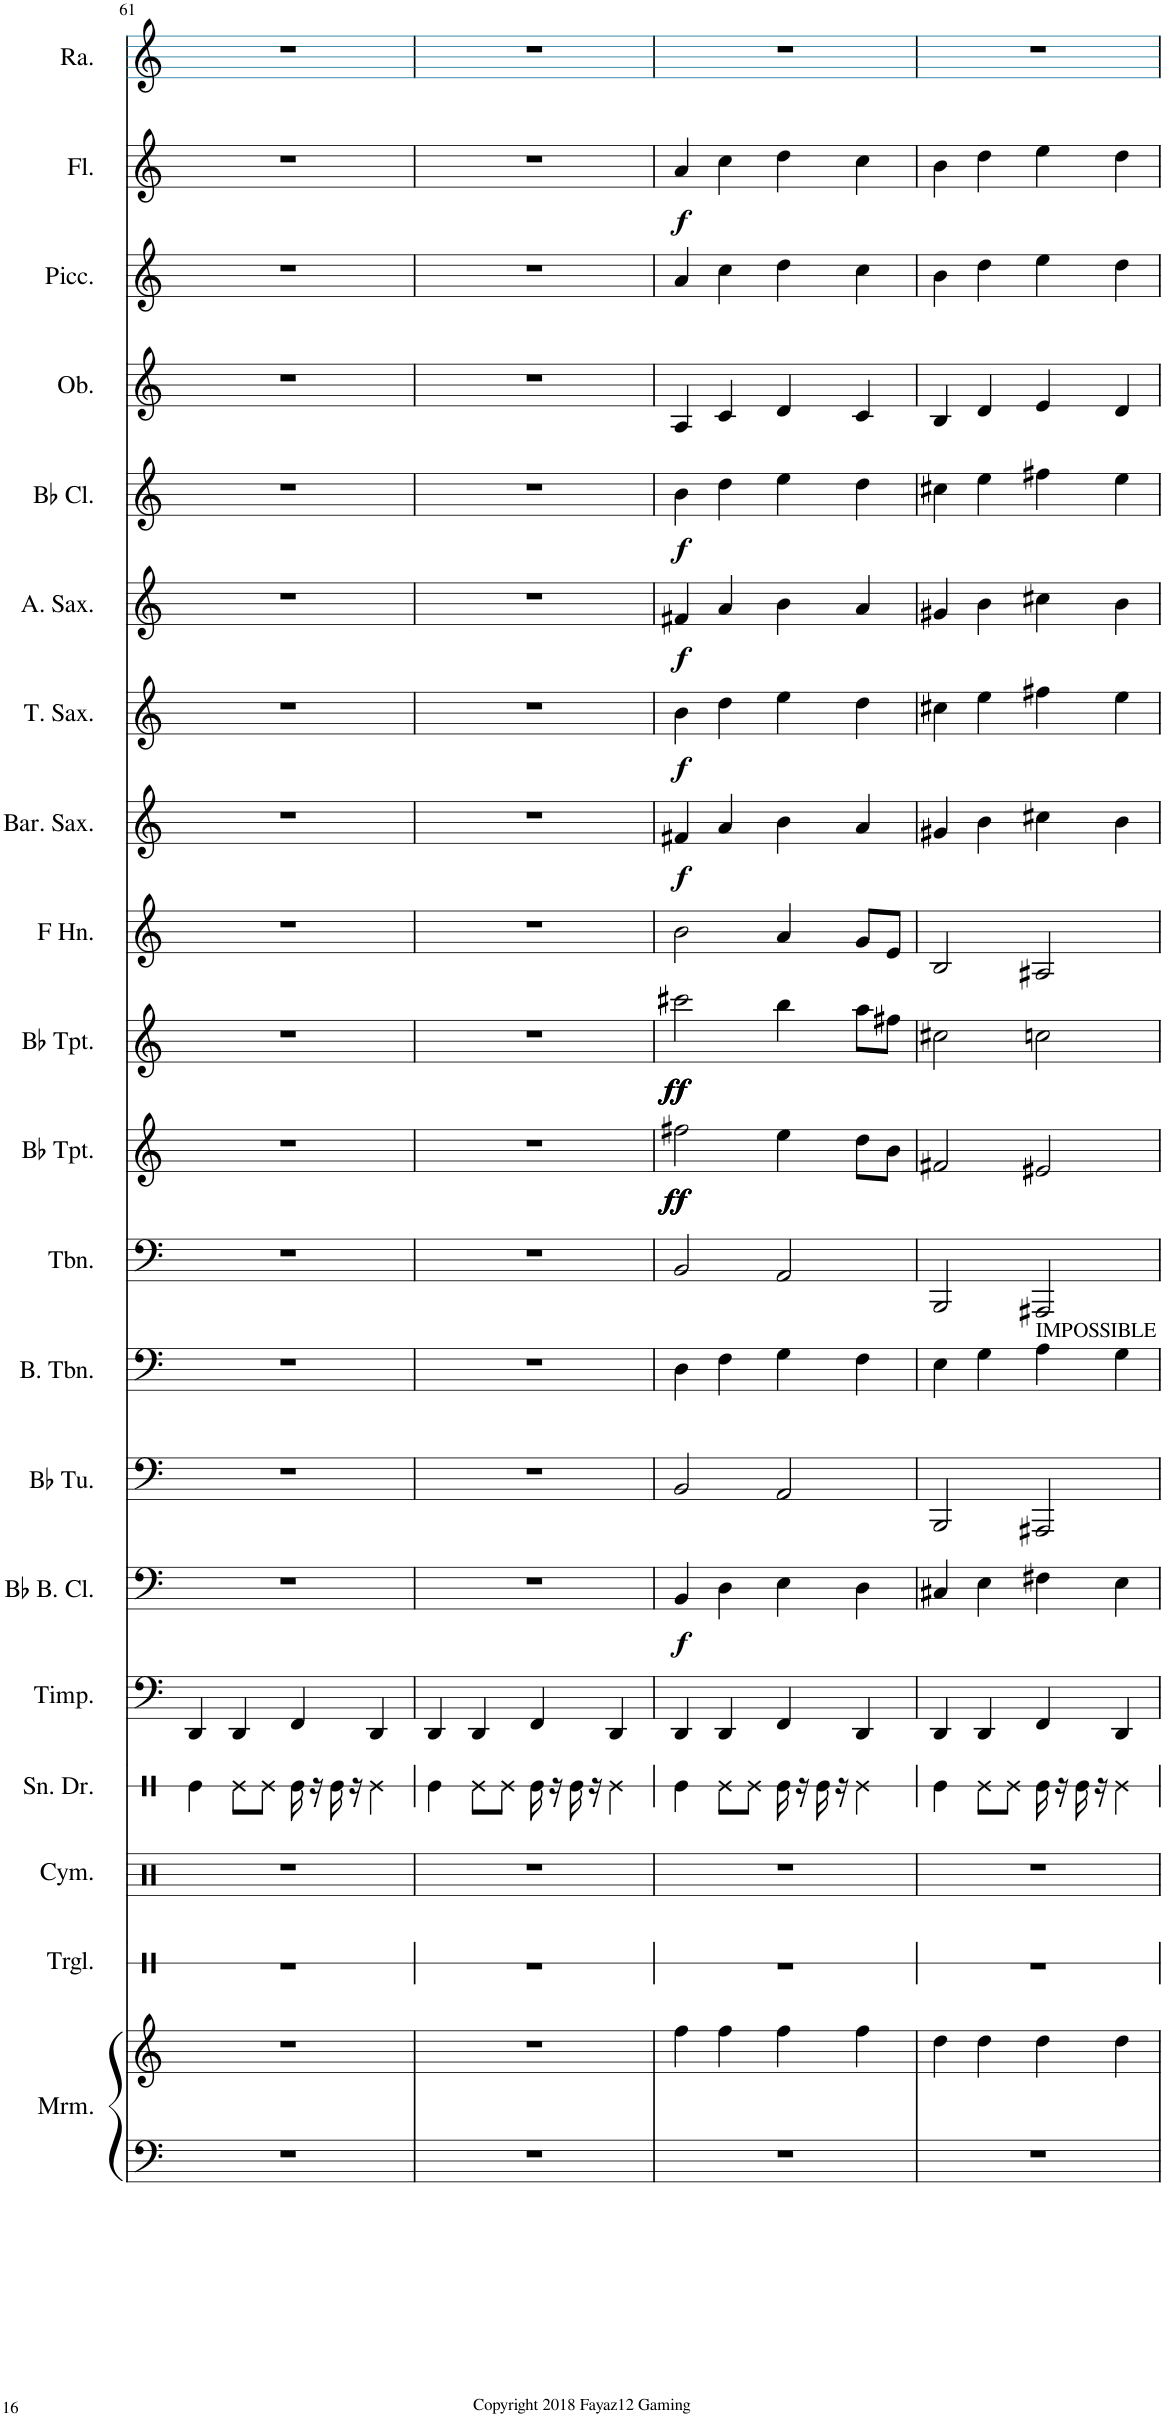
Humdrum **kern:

**kern	**kern	**kern	**kern	**kern	**kern	**kern	**dynam	**kern	**kern	**kern	**dynam	**kern	**dynam	**kern	**kern	**kern	**dynam	**kern	**dynam	**kern	**dynam	**kern	**dynam	**kern	**kern	**kern	**dynam	**kern
*part20	*part20	*part19	*part18	*part17	*part16	*part15	*part15	*part14	*part13	*part12	*part12	*part11	*part11	*part10	*part9	*part8	*part8	*part7	*part7	*part6	*part6	*part5	*part5	*part4	*part3	*part2	*part2	*part1
*staff21	*staff20	*staff19	*staff18	*staff17	*staff16	*staff15	*staff15	*staff14	*staff13	*staff12	*staff12	*staff11	*staff11	*staff10	*staff9	*staff8	*staff8	*staff7	*staff7	*staff6	*staff6	*staff5	*staff5	*staff4	*staff3	*staff2	*staff2	*staff1
*I"Marimba	*	*I"Triangle	*I"Cymbals	*I"Snare Drum	*I"Timpani	*I"Bb Bass Clarinet (Bass Clef)	*	*I"Bb Tuba	*I"Bass Trombone	*I"Trombone	*	*I"Bb Trumpet	*	*I"Bb Trumpet	*I"Horn in F	*I"Baritone Saxophone	*	*I"Tenor Saxophone	*	*I"Alto Saxophone	*	*I"Bb Clarinet	*	*I"Oboe	*I"Piccolo	*I"Flute	*	*I"Rosalina
*I'Mrm.	*	*I'Trgl.	*I'Cym.	*I'Sn. Dr.	*I'Timp.	*I'Bb B. Cl.	*	*I'Bb Tu.	*I'B. Tbn.	*I'Tbn.	*	*I'Bb Tpt.	*	*I'Bb Tpt.	*	*I'Bar. Sax.	*	*I'T. Sax.	*	*I'A. Sax.	*	*I'Bb Cl.	*	*I'Ob.	*I'Picc.	*I'Fl.	*	*I'Ra.
!!LO:PB:g=z
*clefF4	*clefG2	*clefX	*clefX	*clefX	*clefF4	*clefF4	*	*clefF4	*clefF4	*clefF4	*	*clefG2	*	*clefG2	*clefG2	*clefG2	*	*clefG2	*	*clefG2	*	*clefG2	*	*clefG2	*clefG2	*clefG2	*	*clefG2
*	*	*	*	*	*	*Trd1c2	*	*	*	*	*	*Trd1c2	*	*Trd1c2	*Trd4c7	*Trd12c21	*	*Trd8c14	*	*Trd5c9	*	*Trd1c2	*	*	*Trd-7c-12	*	*	*
*k[]	*k[]	*k[]	*k[]	*k[]	*k[]	*k[]	*	*k[]	*k[]	*k[]	*	*k[]	*	*k[]	*k[]	*k[]	*	*k[]	*	*k[]	*	*k[]	*	*k[]	*k[]	*k[]	*	*k[]
*M4/4	*M4/4	*M4/4	*M4/4	*M4/4	*M4/4	*M4/4	*	*M4/4	*M4/4	*M4/4	*	*M4/4	*	*M4/4	*M4/4	*M4/4	*	*M4/4	*	*M4/4	*	*M4/4	*	*M4/4	*M4/4	*M4/4	*	*M4/4
=61	=61	=61	=61	=61	=61	=61	=61	=61	=61	=61	=61	=61	=61	=61	=61	=61	=61	=61	=61	=61	=61	=61	=61	=61	=61	=61	=61	=61
1r	1r	1r	1r	4Re\	4DD/	1r	.	1r	1r	1r	.	1r	.	1r	1r	1r	.	1r	.	1r	.	1r	.	1r	1r	1r	.	1r
.	.	.	.	8Re\L	4DD/	.	.	.	.	.	.	.	.	.	.	.	.	.	.	.	.	.	.	.	.	.	.	.
.	.	.	.	8Re\J	.	.	.	.	.	.	.	.	.	.	.	.	.	.	.	.	.	.	.	.	.	.	.	.
.	.	.	.	16Re\	4FF/	.	.	.	.	.	.	.	.	.	.	.	.	.	.	.	.	.	.	.	.	.	.	.
.	.	.	.	16r	.	.	.	.	.	.	.	.	.	.	.	.	.	.	.	.	.	.	.	.	.	.	.	.
.	.	.	.	16Re\	.	.	.	.	.	.	.	.	.	.	.	.	.	.	.	.	.	.	.	.	.	.	.	.
.	.	.	.	16r	.	.	.	.	.	.	.	.	.	.	.	.	.	.	.	.	.	.	.	.	.	.	.	.
.	.	.	.	4Re\	4DD/	.	.	.	.	.	.	.	.	.	.	.	.	.	.	.	.	.	.	.	.	.	.	.
=62	=62	=62	=62	=62	=62	=62	=62	=62	=62	=62	=62	=62	=62	=62	=62	=62	=62	=62	=62	=62	=62	=62	=62	=62	=62	=62	=62	=62
1r	1r	1r	1r	4Re\	4DD/	1r	.	1r	1r	1r	.	1r	.	1r	1r	1r	.	1r	.	1r	.	1r	.	1r	1r	1r	.	1r
.	.	.	.	8Re\L	4DD/	.	.	.	.	.	.	.	.	.	.	.	.	.	.	.	.	.	.	.	.	.	.	.
.	.	.	.	8Re\J	.	.	.	.	.	.	.	.	.	.	.	.	.	.	.	.	.	.	.	.	.	.	.	.
.	.	.	.	16Re\	4FF/	.	.	.	.	.	.	.	.	.	.	.	.	.	.	.	.	.	.	.	.	.	.	.
.	.	.	.	16r	.	.	.	.	.	.	.	.	.	.	.	.	.	.	.	.	.	.	.	.	.	.	.	.
.	.	.	.	16Re\	.	.	.	.	.	.	.	.	.	.	.	.	.	.	.	.	.	.	.	.	.	.	.	.
.	.	.	.	16r	.	.	.	.	.	.	.	.	.	.	.	.	.	.	.	.	.	.	.	.	.	.	.	.
.	.	.	.	4Re\	4DD/	.	.	.	.	.	.	.	.	.	.	.	.	.	.	.	.	.	.	.	.	.	.	.
=63	=63	=63	=63	=63	=63	=63	=63	=63	=63	=63	=63	=63	=63	=63	=63	=63	=63	=63	=63	=63	=63	=63	=63	=63	=63	=63	=63	=63
!	!	!	!	!	!	!	!LO:DY:b	!	!	!	!LO:DY:a	!	!	!	!	!	!	!	!	!	!	!	!	!	!	!	!	!
!	!	!	!	!	!	!	!	!	!	!	!LO:DY:n=1:a	!	!	!	!	!	!	!	!	!	!	!	!	!	!	!	!	!
!	!	!	!	!	!	!	!	!	!	!	!LO:DY:n=2:a	!	!LO:DY:a	!	!	!	!	!	!	!	!	!	!	!	!	!	!	!
!	!	!	!	!	!	!	!	!	!	!	!	!	!LO:DY:n=1:a	!	!	!	!	!	!	!	!	!	!	!	!	!	!	!
!	!	!	!	!	!	!	!	!	!	!	!	!	!LO:DY:n=2:a	!	!	!	!LO:DY:b	!	!LO:DY:b	!	!LO:DY:b	!	!LO:DY:b	!	!	!	!LO:DY:b	!
1r	4ff\	1r	1r	4Re\	4DD/	4BB/	f	2BB/	4D\	2BB/	ff ff ff	2ff#X\	ff ff ff	2ccc#X\	2b\	4f#X/	f	4b\	f	4f#X/	f	4b\	f	4A/	4a/	4a/	f	1r
.	4ff\	.	.	8Re\L	4DD/	4D\	.	.	4F\	.	.	.	.	.	.	4a/	.	4dd\	.	4a/	.	4dd\	.	4c/	4cc\	4cc\	.	.
.	.	.	.	8Re\J	.	.	.	.	.	.	.	.	.	.	.	.	.	.	.	.	.	.	.	.	.	.	.	.
.	4ff\	.	.	16Re\	4FF/	4E\	.	2AA/	4G\	2AA/	.	4ee\	.	4bb\	4a/	4b\	.	4ee\	.	4b\	.	4ee\	.	4d/	4dd\	4dd\	.	.
.	.	.	.	16r	.	.	.	.	.	.	.	.	.	.	.	.	.	.	.	.	.	.	.	.	.	.	.	.
.	.	.	.	16Re\	.	.	.	.	.	.	.	.	.	.	.	.	.	.	.	.	.	.	.	.	.	.	.	.
.	.	.	.	16r	.	.	.	.	.	.	.	.	.	.	.	.	.	.	.	.	.	.	.	.	.	.	.	.
.	4ff\	.	.	4Re\	4DD/	4D\	.	.	4F\	.	.	8dd\L	.	8aa\L	8g/L	4a/	.	4dd\	.	4a/	.	4dd\	.	4c/	4cc\	4cc\	.	.
.	.	.	.	.	.	.	.	.	.	.	.	8b\J	.	8ff#X\J	8e/J	.	.	.	.	.	.	.	.	.	.	.	.	.
=64	=64	=64	=64	=64	=64	=64	=64	=64	=64	=64	=64	=64	=64	=64	=64	=64	=64	=64	=64	=64	=64	=64	=64	=64	=64	=64	=64	=64
1r	4dd\	1r	1r	4Re\	4DD/	4C#X/	.	2BBB/	4E\	2BBB/	.	2f#X/	.	2cc#X\	2B/	4g#X/	.	4cc#X\	.	4g#X/	.	4cc#X\	.	4B/	4b\	4b\	.	1r
.	4dd\	.	.	8Re\L	4DD/	4E\	.	.	4G\	.	.	.	.	.	.	4b\	.	4ee\	.	4b\	.	4ee\	.	4d/	4dd\	4dd\	.	.
.	.	.	.	8Re\J	.	.	.	.	.	.	.	.	.	.	.	.	.	.	.	.	.	.	.	.	.	.	.	.
!	!	!	!	!	!	!	!	!	!	!LO:TX:b:t=IMPOSSIBLE	!	!	!	!	!	!	!	!	!	!	!	!	!	!	!	!	!	!
.	4dd\	.	.	16Re\	4FF/	4F#X\	.	2AAA#X/	4A\	2AAA#X/	.	2e#X/	.	2ccn\	2A#X/	4cc#X\	.	4ff#X\	.	4cc#X\	.	4ff#X\	.	4e/	4ee\	4ee\	.	.
.	.	.	.	16r	.	.	.	.	.	.	.	.	.	.	.	.	.	.	.	.	.	.	.	.	.	.	.	.
.	.	.	.	16Re\	.	.	.	.	.	.	.	.	.	.	.	.	.	.	.	.	.	.	.	.	.	.	.	.
.	.	.	.	16r	.	.	.	.	.	.	.	.	.	.	.	.	.	.	.	.	.	.	.	.	.	.	.	.
.	4dd\	.	.	4Re\	4DD/	4E\	.	.	4G\	.	.	.	.	.	.	4b\	.	4ee\	.	4b\	.	4ee\	.	4d/	4dd\	4dd\	.	.
=	=	=	=	=	=	=	=	=	=	=	=	=	=	=	=	=	=	=	=	=	=	=	=	=	=	=	=	=
*-	*-	*-	*-	*-	*-	*-	*-	*-	*-	*-	*-	*-	*-	*-	*-	*-	*-	*-	*-	*-	*-	*-	*-	*-	*-	*-	*-	*-
